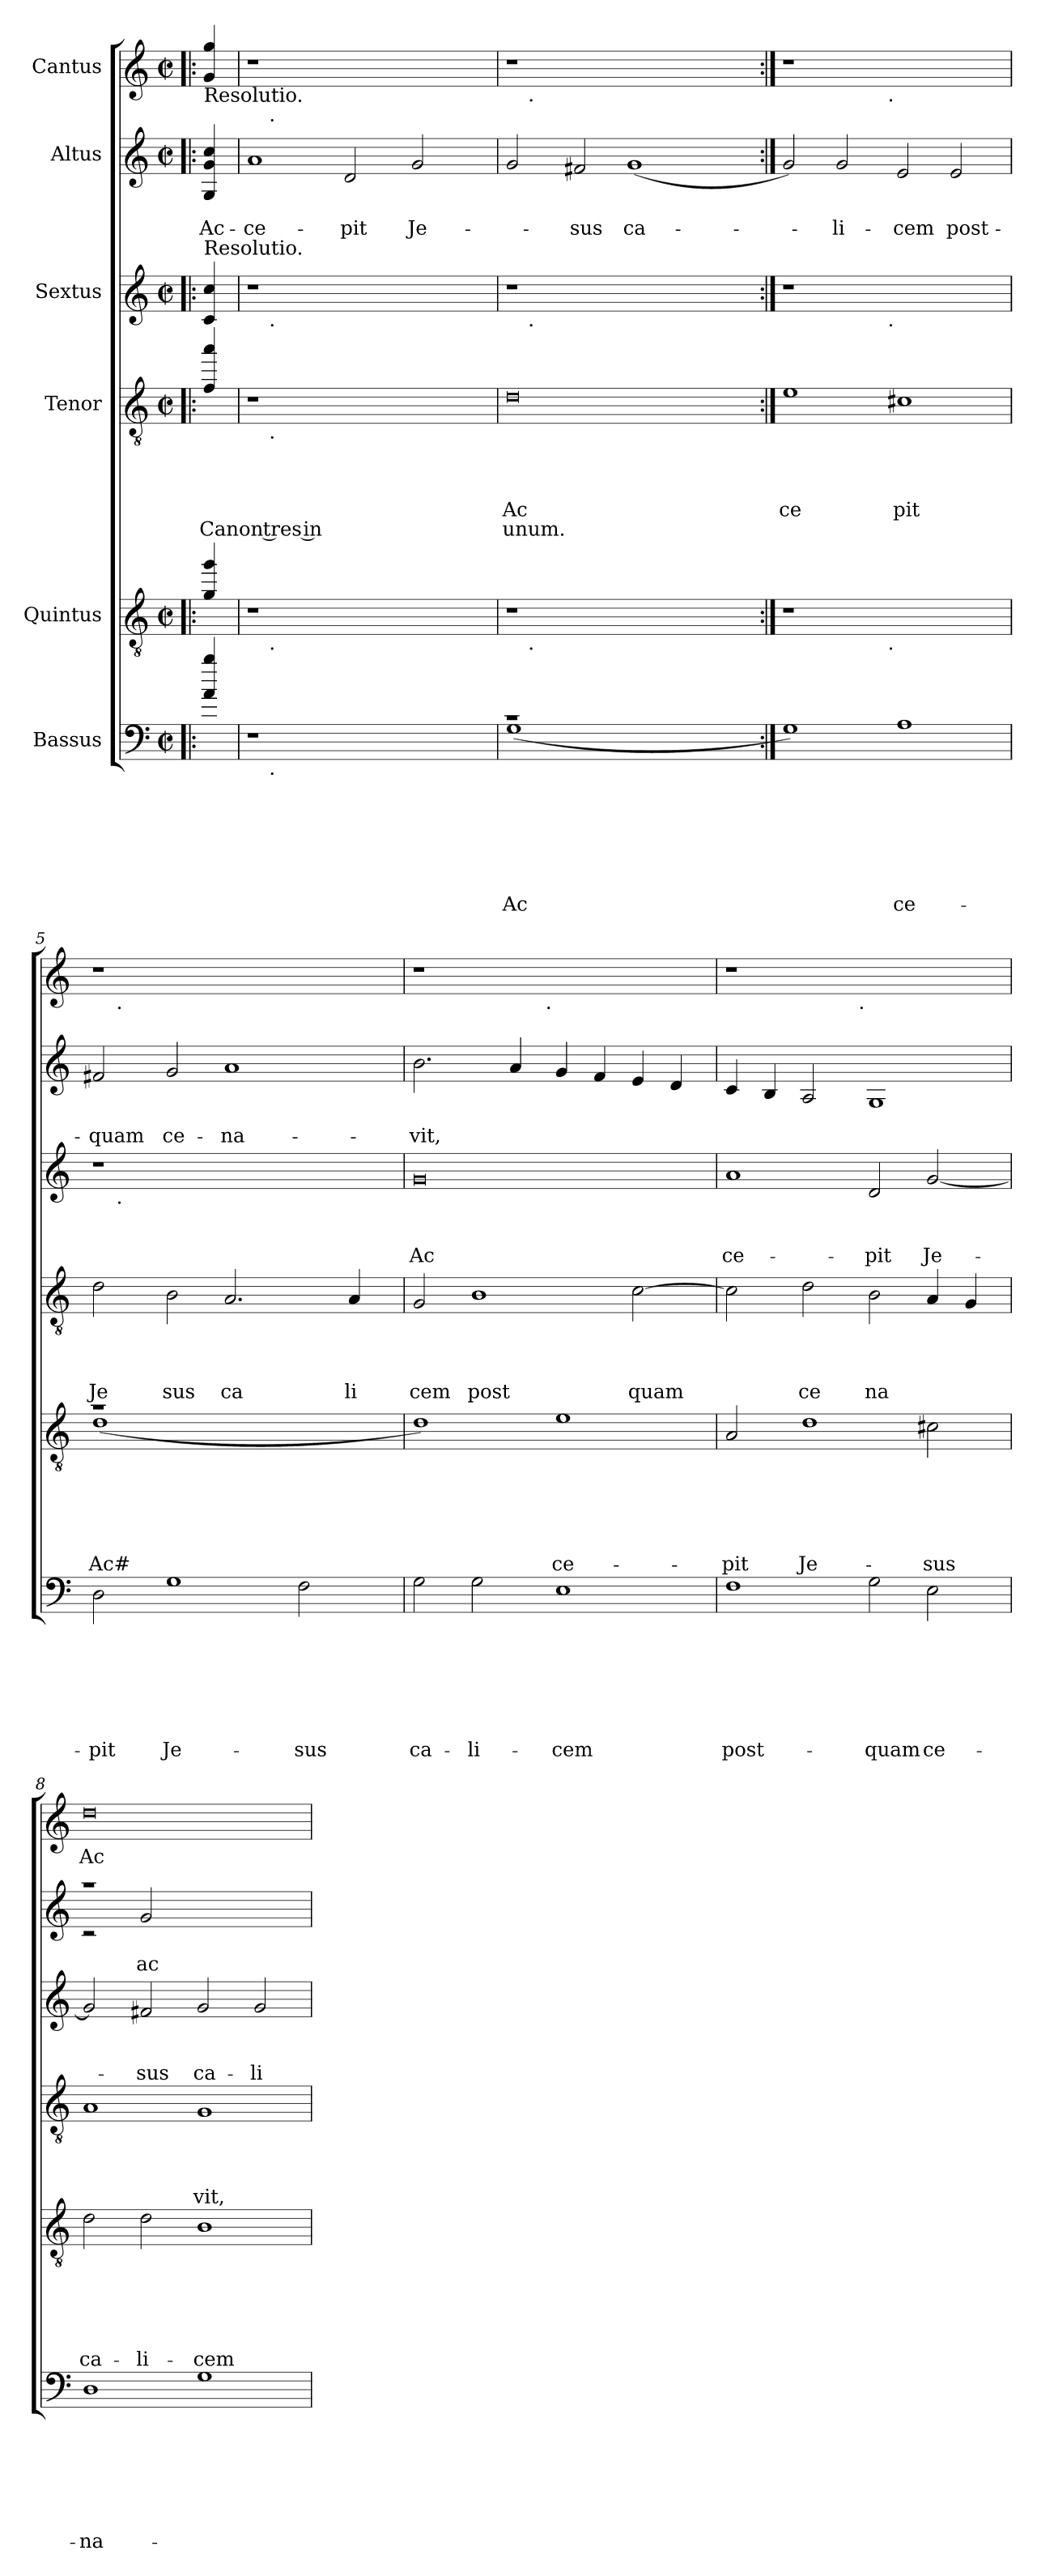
**kern	**text	**text	**text	**text	**text	**text	**text	**kern	**text	**text	**text	**text	**text	**text	**kern	**text	**text	**text	**text	**text	**kern	**text	**text	**text	**kern	**text	**text	**kern	**text
*part6	*part6	*part6	*part6	*part6	*part6	*part6	*part6	*part5	*part5	*part5	*part5	*part5	*part5	*part5	*part4	*part4	*part4	*part4	*part4	*part4	*part3	*part3	*part3	*part3	*part2	*part2	*part2	*part1	*part1
*staff6	*staff6	*staff6	*staff6	*staff6	*staff6	*staff6	*staff6	*staff5	*staff5	*staff5	*staff5	*staff5	*staff5	*staff5	*staff4	*staff4	*staff4	*staff4	*staff4	*staff4	*staff3	*staff3	*staff3	*staff3	*staff2	*staff2	*staff2	*staff1	*staff1
*I"Bassus	*	*	*	*	*	*	*	*I"Quintus	*	*	*	*	*	*	*I"Tenor	*	*	*	*	*	*I"Sextus	*	*	*	*I"Altus	*	*	*I"Cantus	*
*clefF4	*	*	*	*	*	*	*	*clefGv2	*	*	*	*	*	*	*clefGv2	*	*	*	*	*	*clefG2	*	*	*	*clefG2	*	*	*clefG2	*
*k[]	*	*	*	*	*	*	*	*k[]	*	*	*	*	*	*	*k[]	*	*	*	*	*	*k[]	*	*	*	*k[]	*	*	*k[]	*
*C:	*	*	*	*	*	*	*	*C:	*	*	*	*	*	*	*C:	*	*	*	*	*	*C:	*	*	*	*C:	*	*	*C:	*
*M2/2	*	*	*	*	*	*	*	*M2/2	*	*	*	*	*	*	*M2/2	*	*	*	*	*	*M2/2	*	*	*	*M2/2	*	*	*M2/2	*
*met(c|)	*	*	*	*	*	*	*	*met(c|)	*	*	*	*	*	*	*met(c|)	*	*	*	*	*	*met(c|)	*	*	*	*met(c|)	*	*	*met(c|)	*
=1!|:	=1!|:	=1!|:	=1!|:	=1!|:	=1!|:	=1!|:	=1!|:	=1!|:	=1!|:	=1!|:	=1!|:	=1!|:	=1!|:	=1!|:	=1!|:	=1!|:	=1!|:	=1!|:	=1!|:	=1!|:	=1!|:	=1!|:	=1!|:	=1!|:	=1!|:	=1!|:	=1!|:	=1!|:	=1!|:
!	!	!	!	!	!	!	!	!	!	!	!	!	!	!	!	!	!	!	!	!	!	!	!	!	!	!	!	!LO:TX:b:t=Resolutio.	!
!	!	!	!	!	!	!	!	!	!	!	!	!	!	!	!	!	!	!	!	!	!LO:TX:a:t=Resolutio.	!	!	!	!	!	!	!	!
!	!	!	!	!	!	!	!	!	!	!	!	!	!	!	!	!	!	!	!	!LO:LY:b	!	!	!	!	!	!	!LO:LY:b	!	!
4a/ 4bb/	.	.	.	.	.	.	.	4g/ 4gg/	.	.	.	.	.	.	4f/ 4aa/	.	.	.	.	Canon tres in	4c/ 4cc/	.	.	.	4G/ 4g/ 4cc/	.	Ac-	4g/ 4gg/	.
=2	=2	=2	=2	=2	=2	=2	=2	=2	=2	=2	=2	=2	=2	=2	=2	=2	=2	=2	=2	=2	=2	=2	=2	=2	=2	=2	=2	=2	=2
!	!	!	!	!	!	!	!	!	!	!	!	!	!	!	!	!	!	!	!	!	!	!	!	!	!	!	!LO:LY:b	!	!
*^	*	*	*	*	*	*	*	*^	*	*	*	*	*	*	*^	*	*	*	*	*	*^	*	*	*	*	*	*	*^	*
1r	16..ryy	.	.	.	.	.	.	.	1r	16..ryy	.	.	.	.	.	.	1r	16..ryy	.	.	.	.	.	1r	16..ryy	.	.	.	1a	.	-ce-	1r	16..ryy	.
!	!	!	!	!	!	!	!	!	!	!	!	!	!	!	!	!	!	!	!	!	!	!	!	!	!	!	!	!	!	!	!	!	!LO:TX:b:t=.	!
!	!	!	!	!	!	!	!	!	!	!	!	!	!	!	!	!	!	!	!	!	!	!	!	!	!LO:TX:b:t=.	!	!	!	!	!	!	!	!	!
!	!	!	!	!	!	!	!	!	!	!	!	!	!	!	!	!	!	!LO:TX:b:t=.	!	!	!	!	!	!	!	!	!	!	!	!	!	!	!	!
!	!	!	!	!	!	!	!	!	!	!LO:TX:b:t=.	!	!	!	!	!	!	!	!	!	!	!	!	!	!	!	!	!	!	!	!	!	!	!	!
!	!LO:TX:b:t=.	!	!	!	!	!	!	!	!	!	!	!	!	!	!	!	!	!	!	!	!	!	!	!	!	!	!	!	!	!	!	!	!	!
.	1ryy	.	.	.	.	.	.	.	.	1ryy	.	.	.	.	.	.	.	1ryy	.	.	.	.	.	.	1ryy	.	.	.	.	.	.	.	1ryy	.
!	!	!	!	!	!	!	!	!	!	!	!	!	!	!	!	!	!	!	!	!	!	!	!	!	!	!	!	!	!	!	!LO:LY:b	!	!	!
1ryy	.	.	.	.	.	.	.	.	1ryy	.	.	.	.	.	.	.	1ryy	.	.	.	.	.	.	1ryy	.	.	.	.	2d/	.	-pit	1ryy	.	.
.	2ryy	.	.	.	.	.	.	.	.	2ryy	.	.	.	.	.	.	.	2ryy	.	.	.	.	.	.	2ryy	.	.	.	.	.	.	.	2ryy	.
!	!	!	!	!	!	!	!	!	!	!	!	!	!	!	!	!	!	!	!	!	!	!	!	!	!	!	!	!	!	!	!LO:LY:b	!	!	!
.	.	.	.	.	.	.	.	.	.	.	.	.	.	.	.	.	.	.	.	.	.	.	.	.	.	.	.	.	2g/	.	Je-	.	.	.
.	4ryy	.	.	.	.	.	.	.	.	4ryy	.	.	.	.	.	.	.	4ryy	.	.	.	.	.	.	4ryy	.	.	.	.	.	.	.	4ryy	.
.	8ryy	.	.	.	.	.	.	.	.	8ryy	.	.	.	.	.	.	.	8ryy	.	.	.	.	.	.	8ryy	.	.	.	.	.	.	.	8ryy	.
.	64ryy	.	.	.	.	.	.	.	.	64ryy	.	.	.	.	.	.	.	64ryy	.	.	.	.	.	.	64ryy	.	.	.	.	.	.	.	64ryy	.
=3	=3	=3	=3	=3	=3	=3	=3	=3	=3	=3	=3	=3	=3	=3	=3	=3	=3	=3	=3	=3	=3	=3	=3	=3	=3	=3	=3	=3	=3	=3	=3	=3	=3	=3
!	!	!	!	!	!	!	!	!LO:LY:b	!	!	!	!	!	!	!	!	!	!	!	!	!	!LO:LY:b	!LO:LY:b	!	!	!	!	!	!	!	!	!	!	!
*	*	*	*	*	*	*	*	*	*	*	*	*	*	*	*	*	*v	*v	*	*	*	*	*	*	*	*	*	*	*	*	*	*	*	*
1rc	(>1G	.	.	.	.	.	.	Ac-	1r	16..ryy	.	.	.	.	.	.	0d	.	.	.	Ac	unum.	1r	16..ryy	.	.	.	2g/	.	.	1r	16..ryy	.
!	!	!	!	!	!	!	!	!	!	!	!	!	!	!	!	!	!	!	!	!	!	!	!	!	!	!	!	!	!	!	!	!LO:TX:b:t=.	!
!	!	!	!	!	!	!	!	!	!	!	!	!	!	!	!	!	!	!	!	!	!	!	!	!LO:TX:b:t=.	!	!	!	!	!	!	!	!	!
!	!	!	!	!	!	!	!	!	!	!LO:TX:b:t=.	!	!	!	!	!	!	!	!	!	!	!	!	!	!	!	!	!	!	!	!	!	!	!
.	.	.	.	.	.	.	.	.	.	1ryy	.	.	.	.	.	.	.	.	.	.	.	.	.	1ryy	.	.	.	.	.	.	.	1ryy	.
!	!	!	!	!	!	!	!	!	!	!	!	!	!	!	!	!	!	!	!	!	!	!	!	!	!	!	!	!	!	!LO:LY:b	!	!	!
.	.	.	.	.	.	.	.	.	.	.	.	.	.	.	.	.	.	.	.	.	.	.	.	.	.	.	.	2f#X/	.	-sus	.	.	.
!	!	!	!	!	!	!	!	!	!	!	!	!	!	!	!	!	!	!	!	!	!	!	!	!	!	!	!	!	!	!LO:LY:b	!	!	!
1ryy	1ryy	.	.	.	.	.	.	.	1ryy	.	.	.	.	.	.	.	.	.	.	.	.	.	1ryy	.	.	.	.	(<1g	.	ca-	1ryy	.	.
.	.	.	.	.	.	.	.	.	.	2ryy	.	.	.	.	.	.	.	.	.	.	.	.	.	2ryy	.	.	.	.	.	.	.	2ryy	.
.	.	.	.	.	.	.	.	.	.	4ryy	.	.	.	.	.	.	.	.	.	.	.	.	.	4ryy	.	.	.	.	.	.	.	4ryy	.
.	.	.	.	.	.	.	.	.	.	8ryy	.	.	.	.	.	.	.	.	.	.	.	.	.	8ryy	.	.	.	.	.	.	.	8ryy	.
.	.	.	.	.	.	.	.	.	.	64ryy	.	.	.	.	.	.	.	.	.	.	.	.	.	64ryy	.	.	.	.	.	.	.	64ryy	.
=4:|!	=4:|!	=4:|!	=4:|!	=4:|!	=4:|!	=4:|!	=4:|!	=4:|!	=4:|!	=4:|!	=4:|!	=4:|!	=4:|!	=4:|!	=4:|!	=4:|!	=4:|!	=4:|!	=4:|!	=4:|!	=4:|!	=4:|!	=4:|!	=4:|!	=4:|!	=4:|!	=4:|!	=4:|!	=4:|!	=4:|!	=4:|!	=4:|!	=4:|!
!	!	!	!	!	!	!	!	!	!	!	!	!	!	!	!	!	!	!	!	!	!LO:LY:b	!	!	!	!	!	!	!	!	!	!	!	!
*v	*v	*	*	*	*	*	*	*	*	*	*	*	*	*	*	*	*	*	*	*	*	*	*	*	*	*	*	*	*	*	*	*	*
1G)	.	.	.	.	.	.	.	1r	2ryy	.	.	.	.	.	.	1e	.	.	.	ce	.	1r	2ryy	.	.	.	2g/)	.	.	1r	2ryy	.
!	!	!	!	!	!	!	!	!	!	!	!	!	!	!	!	!	!	!	!	!	!	!	!	!	!	!	!	!	!LO:LY:b	!	!	!
.	.	.	.	.	.	.	.	.	4...ryy	.	.	.	.	.	.	.	.	.	.	.	.	.	4...ryy	.	.	.	2g/	.	-li-	.	4...ryy	.
!	!	!	!	!	!	!	!	!	!	!	!	!	!	!	!	!	!	!	!	!	!	!	!	!	!	!	!	!	!	!	!LO:TX:b:t=.	!
!	!	!	!	!	!	!	!	!	!	!	!	!	!	!	!	!	!	!	!	!	!	!	!LO:TX:b:t=.	!	!	!	!	!	!	!	!	!
!	!	!	!	!	!	!	!	!	!LO:TX:b:t=.	!	!	!	!	!	!	!	!	!	!	!	!	!	!	!	!	!	!	!	!	!	!	!
.	.	.	.	.	.	.	.	.	1ryy	.	.	.	.	.	.	.	.	.	.	.	.	.	1ryy	.	.	.	.	.	.	.	1ryy	.
!	!	!	!	!	!	!	!LO:LY:b	!	!	!	!	!	!	!	!	!	!	!	!	!LO:LY:b	!	!	!	!	!	!	!	!	!LO:LY:b	!	!	!
1A	.	.	.	.	.	.	-ce-	1ryy	.	.	.	.	.	.	.	1c#X	.	.	.	pit	.	1ryy	.	.	.	.	2e/	.	-cem	1ryy	.	.
!	!	!	!	!	!	!	!	!	!	!	!	!	!	!	!	!	!	!	!	!	!	!	!	!	!	!	!	!	!LO:LY:b	!	!	!
.	.	.	.	.	.	.	.	.	.	.	.	.	.	.	.	.	.	.	.	.	.	.	.	.	.	.	2e/	.	post-	.	.	.
.	.	.	.	.	.	.	.	.	32ryy	.	.	.	.	.	.	.	.	.	.	.	.	.	32ryy	.	.	.	.	.	.	.	32ryy	.
=5	=5	=5	=5	=5	=5	=5	=5	=5	=5	=5	=5	=5	=5	=5	=5	=5	=5	=5	=5	=5	=5	=5	=5	=5	=5	=5	=5	=5	=5	=5	=5	=5
!	!	!	!	!	!	!	!LO:LY:b	!	!	!	!	!	!	!	!LO:LY:b	!	!	!	!	!LO:LY:b	!	!	!	!	!	!	!	!	!LO:LY:b	!	!	!
2D\	.	.	.	.	.	.	-pit	1ra	(>1d	.	.	.	.	.	Ac#-	2d\	.	.	.	Je	.	1r	16..ryy	.	.	.	2f#X/	.	-quam	1r	16..ryy	.
!	!	!	!	!	!	!	!	!	!	!	!	!	!	!	!	!	!	!	!	!	!	!	!	!	!	!	!	!	!	!	!LO:TX:b:t=.	!
!	!	!	!	!	!	!	!	!	!	!	!	!	!	!	!	!	!	!	!	!	!	!	!LO:TX:b:t=.	!	!	!	!	!	!	!	!	!
.	.	.	.	.	.	.	.	.	.	.	.	.	.	.	.	.	.	.	.	.	.	.	1ryy	.	.	.	.	.	.	.	1ryy	.
!	!	!	!	!	!	!	!LO:LY:b	!	!	!	!	!	!	!	!	!	!	!	!	!LO:LY:b	!	!	!	!	!	!	!	!	!LO:LY:b	!	!	!
1G	.	.	.	.	.	.	Je-	.	.	.	.	.	.	.	.	2B\	.	.	.	sus	.	.	.	.	.	.	2g/	.	ce-	.	.	.
!	!	!	!	!	!	!	!	!	!	!	!	!	!	!	!	!	!	!	!	!LO:LY:b	!	!	!	!	!	!	!	!	!LO:LY:b	!	!	!
.	.	.	.	.	.	.	.	1ryy	1ryy	.	.	.	.	.	.	2.A/	.	.	.	ca	.	1ryy	.	.	.	.	1a	.	-na-	1ryy	.	.
.	.	.	.	.	.	.	.	.	.	.	.	.	.	.	.	.	.	.	.	.	.	.	2ryy	.	.	.	.	.	.	.	2ryy	.
!	!	!	!	!	!	!	!LO:LY:b	!	!	!	!	!	!	!	!	!	!	!	!	!	!	!	!	!	!	!	!	!	!	!	!	!
2F\	.	.	.	.	.	.	-sus	.	.	.	.	.	.	.	.	.	.	.	.	.	.	.	.	.	.	.	.	.	.	.	.	.
.	.	.	.	.	.	.	.	.	.	.	.	.	.	.	.	.	.	.	.	.	.	.	4ryy	.	.	.	.	.	.	.	4ryy	.
!	!	!	!	!	!	!	!	!	!	!	!	!	!	!	!	!	!	!	!	!LO:LY:b	!	!	!	!	!	!	!	!	!	!	!	!
.	.	.	.	.	.	.	.	.	.	.	.	.	.	.	.	4A/	.	.	.	li	.	.	.	.	.	.	.	.	.	.	.	.
.	.	.	.	.	.	.	.	.	.	.	.	.	.	.	.	.	.	.	.	.	.	.	8ryy	.	.	.	.	.	.	.	8ryy	.
.	.	.	.	.	.	.	.	.	.	.	.	.	.	.	.	.	.	.	.	.	.	.	64ryy	.	.	.	.	.	.	.	64ryy	.
=6	=6	=6	=6	=6	=6	=6	=6	=6	=6	=6	=6	=6	=6	=6	=6	=6	=6	=6	=6	=6	=6	=6	=6	=6	=6	=6	=6	=6	=6	=6	=6	=6
!	!	!	!	!	!	!	!LO:LY:b	!	!	!	!	!	!	!	!	!	!	!	!	!LO:LY:b	!	!	!	!	!	!LO:LY:b	!	!	!LO:LY:b	!	!	!
*	*	*	*	*	*	*	*	*v	*v	*	*	*	*	*	*	*	*	*	*	*	*	*v	*v	*	*	*	*	*	*	*	*	*
2G\	.	.	.	.	.	.	ca-	1d)	.	.	.	.	.	.	2G/	.	.	.	cem	.	0g	.	.	Ac	2.b\	.	-vit,	1r	2ryy	.
!	!	!	!	!	!	!	!LO:LY:b	!	!	!	!	!	!	!	!	!	!	!	!LO:LY:b	!	!	!	!	!	!	!	!	!	!	!
2G\	.	.	.	.	.	.	-li-	.	.	.	.	.	.	.	1B	.	.	.	post	.	.	.	.	.	.	.	.	.	4...ryy	.
.	.	.	.	.	.	.	.	.	.	.	.	.	.	.	.	.	.	.	.	.	.	.	.	.	4a/	.	.	.	.	.
!	!	!	!	!	!	!	!	!	!	!	!	!	!	!	!	!	!	!	!	!	!	!	!	!	!	!	!	!	!LO:TX:b:t=.	!
.	.	.	.	.	.	.	.	.	.	.	.	.	.	.	.	.	.	.	.	.	.	.	.	.	.	.	.	.	1ryy	.
!	!	!	!	!	!	!	!LO:LY:b	!	!	!	!	!	!	!LO:LY:b	!	!	!	!	!	!	!	!	!	!	!	!	!	!	!	!
1E	.	.	.	.	.	.	-cem	1e	.	.	.	.	.	-ce-	.	.	.	.	.	.	.	.	.	.	4g/	.	.	1ryy	.	.
.	.	.	.	.	.	.	.	.	.	.	.	.	.	.	.	.	.	.	.	.	.	.	.	.	4f/	.	.	.	.	.
!	!	!	!	!	!	!	!	!	!	!	!	!	!	!	!	!	!	!	!LO:LY:b	!	!	!	!	!	!	!	!	!	!	!
.	.	.	.	.	.	.	.	.	.	.	.	.	.	.	[<2c\	.	.	.	quam	.	.	.	.	.	4e/	.	.	.	.	.
.	.	.	.	.	.	.	.	.	.	.	.	.	.	.	.	.	.	.	.	.	.	.	.	.	4d/	.	.	.	.	.
.	.	.	.	.	.	.	.	.	.	.	.	.	.	.	.	.	.	.	.	.	.	.	.	.	.	.	.	.	32ryy	.
!!LO:LB:g=z	!!
=7	=7	=7	=7	=7	=7	=7	=7	=7	=7	=7	=7	=7	=7	=7	=7	=7	=7	=7	=7	=7	=7	=7	=7	=7	=7	=7	=7	=7	=7	=7
!	!	!	!	!	!	!	!LO:LY:b	!	!	!	!	!	!	!LO:LY:b	!	!	!	!	!	!	!	!	!	!LO:LY:b	!	!	!	!	!	!
1F	.	.	.	.	.	.	post-	2A/	.	.	.	.	.	-pit	2c\]	.	.	.	.	.	1a	.	.	ce-	4c/	.	.	1r	2ryy	.
.	.	.	.	.	.	.	.	.	.	.	.	.	.	.	.	.	.	.	.	.	.	.	.	.	4B/	.	.	.	.	.
!	!	!	!	!	!	!	!	!	!	!	!	!	!	!LO:LY:b	!	!	!	!	!LO:LY:b	!	!	!	!	!	!	!	!	!	!	!
.	.	.	.	.	.	.	.	1d	.	.	.	.	.	Je-	2d\	.	.	.	ce	.	.	.	.	.	2A/	.	.	.	4...ryy	.
!	!	!	!	!	!	!	!	!	!	!	!	!	!	!	!	!	!	!	!	!	!	!	!	!	!	!	!	!	!LO:TX:b:t=.	!
.	.	.	.	.	.	.	.	.	.	.	.	.	.	.	.	.	.	.	.	.	.	.	.	.	.	.	.	.	1ryy	.
!	!	!	!	!	!	!	!LO:LY:b	!	!	!	!	!	!	!	!	!	!	!	!LO:LY:b	!	!	!	!	!LO:LY:b	!	!	!	!	!	!
2G\	.	.	.	.	.	.	-quam	.	.	.	.	.	.	.	2B\	.	.	.	na	.	2d/	.	.	-pit	1G	.	.	1ryy	.	.
!	!	!	!	!	!	!	!LO:LY:b	!	!	!	!	!	!	!LO:LY:b	!	!	!	!	!	!	!	!	!	!LO:LY:b	!	!	!	!	!	!
2E\	.	.	.	.	.	.	ce-	2c#\	.	.	.	.	.	-sus	4A/	.	.	.	.	.	[<2g/	.	.	Je-	.	.	.	.	.	.
.	.	.	.	.	.	.	.	.	.	.	.	.	.	.	4G/	.	.	.	.	.	.	.	.	.	.	.	.	.	.	.
.	.	.	.	.	.	.	.	.	.	.	.	.	.	.	.	.	.	.	.	.	.	.	.	.	.	.	.	.	32ryy	.
=8	=8	=8	=8	=8	=8	=8	=8	=8	=8	=8	=8	=8	=8	=8	=8	=8	=8	=8	=8	=8	=8	=8	=8	=8	=8	=8	=8	=8	=8	=8
!	!	!	!	!	!	!	!LO:LY:b	!	!	!	!	!	!	!LO:LY:b	!	!	!	!	!	!	!	!	!	!	!	!	!	!	!	!LO:LY:b
*	*	*	*	*	*	*	*	*	*	*	*	*	*	*	*	*	*	*	*	*	*	*	*	*	*^	*	*	*v	*v	*
1D	.	.	.	.	.	.	-na-	2d\	.	.	.	.	.	ca-	1A	.	.	.	.	.	2g/]	.	.	.	1raa	2rc	.	.	0dd	Ac
!	!	!	!	!	!	!	!	!	!	!	!	!	!	!LO:LY:b	!	!	!	!	!	!	!	!	!	!LO:LY:b	!	!	!	!LO:LY:b	!	!
.	.	.	.	.	.	.	.	2d\	.	.	.	.	.	-li-	.	.	.	.	.	.	2f#/	.	.	-sus	.	2g/	.	ac	.	.
!	!	!	!	!	!	!	!	!	!	!	!	!	!	!LO:LY:b	!	!	!	!	!LO:LY:b	!	!	!	!	!LO:LY:b	!	!	!	!	!	!
1G	.	.	.	.	.	.	.	1B	.	.	.	.	.	-cem	1G	.	.	.	vit,	.	2g/	.	.	ca-	1ryy	1ryy	.	.	.	.
!	!	!	!	!	!	!	!	!	!	!	!	!	!	!	!	!	!	!	!	!	!	!	!	!LO:LY:b	!	!	!	!	!	!
.	.	.	.	.	.	.	.	.	.	.	.	.	.	.	.	.	.	.	.	.	2g/	.	.	-li-	.	.	.	.	.	.
*	*	*	*	*	*	*	*	*	*	*	*	*	*	*	*	*	*	*	*	*	*	*	*	*	*v	*v	*	*	*	*
=	=	=	=	=	=	=	=	=	=	=	=	=	=	=	=	=	=	=	=	=	=	=	=	=	=	=	=	=	=
*-	*-	*-	*-	*-	*-	*-	*-	*-	*-	*-	*-	*-	*-	*-	*-	*-	*-	*-	*-	*-	*-	*-	*-	*-	*-	*-	*-	*-	*-
